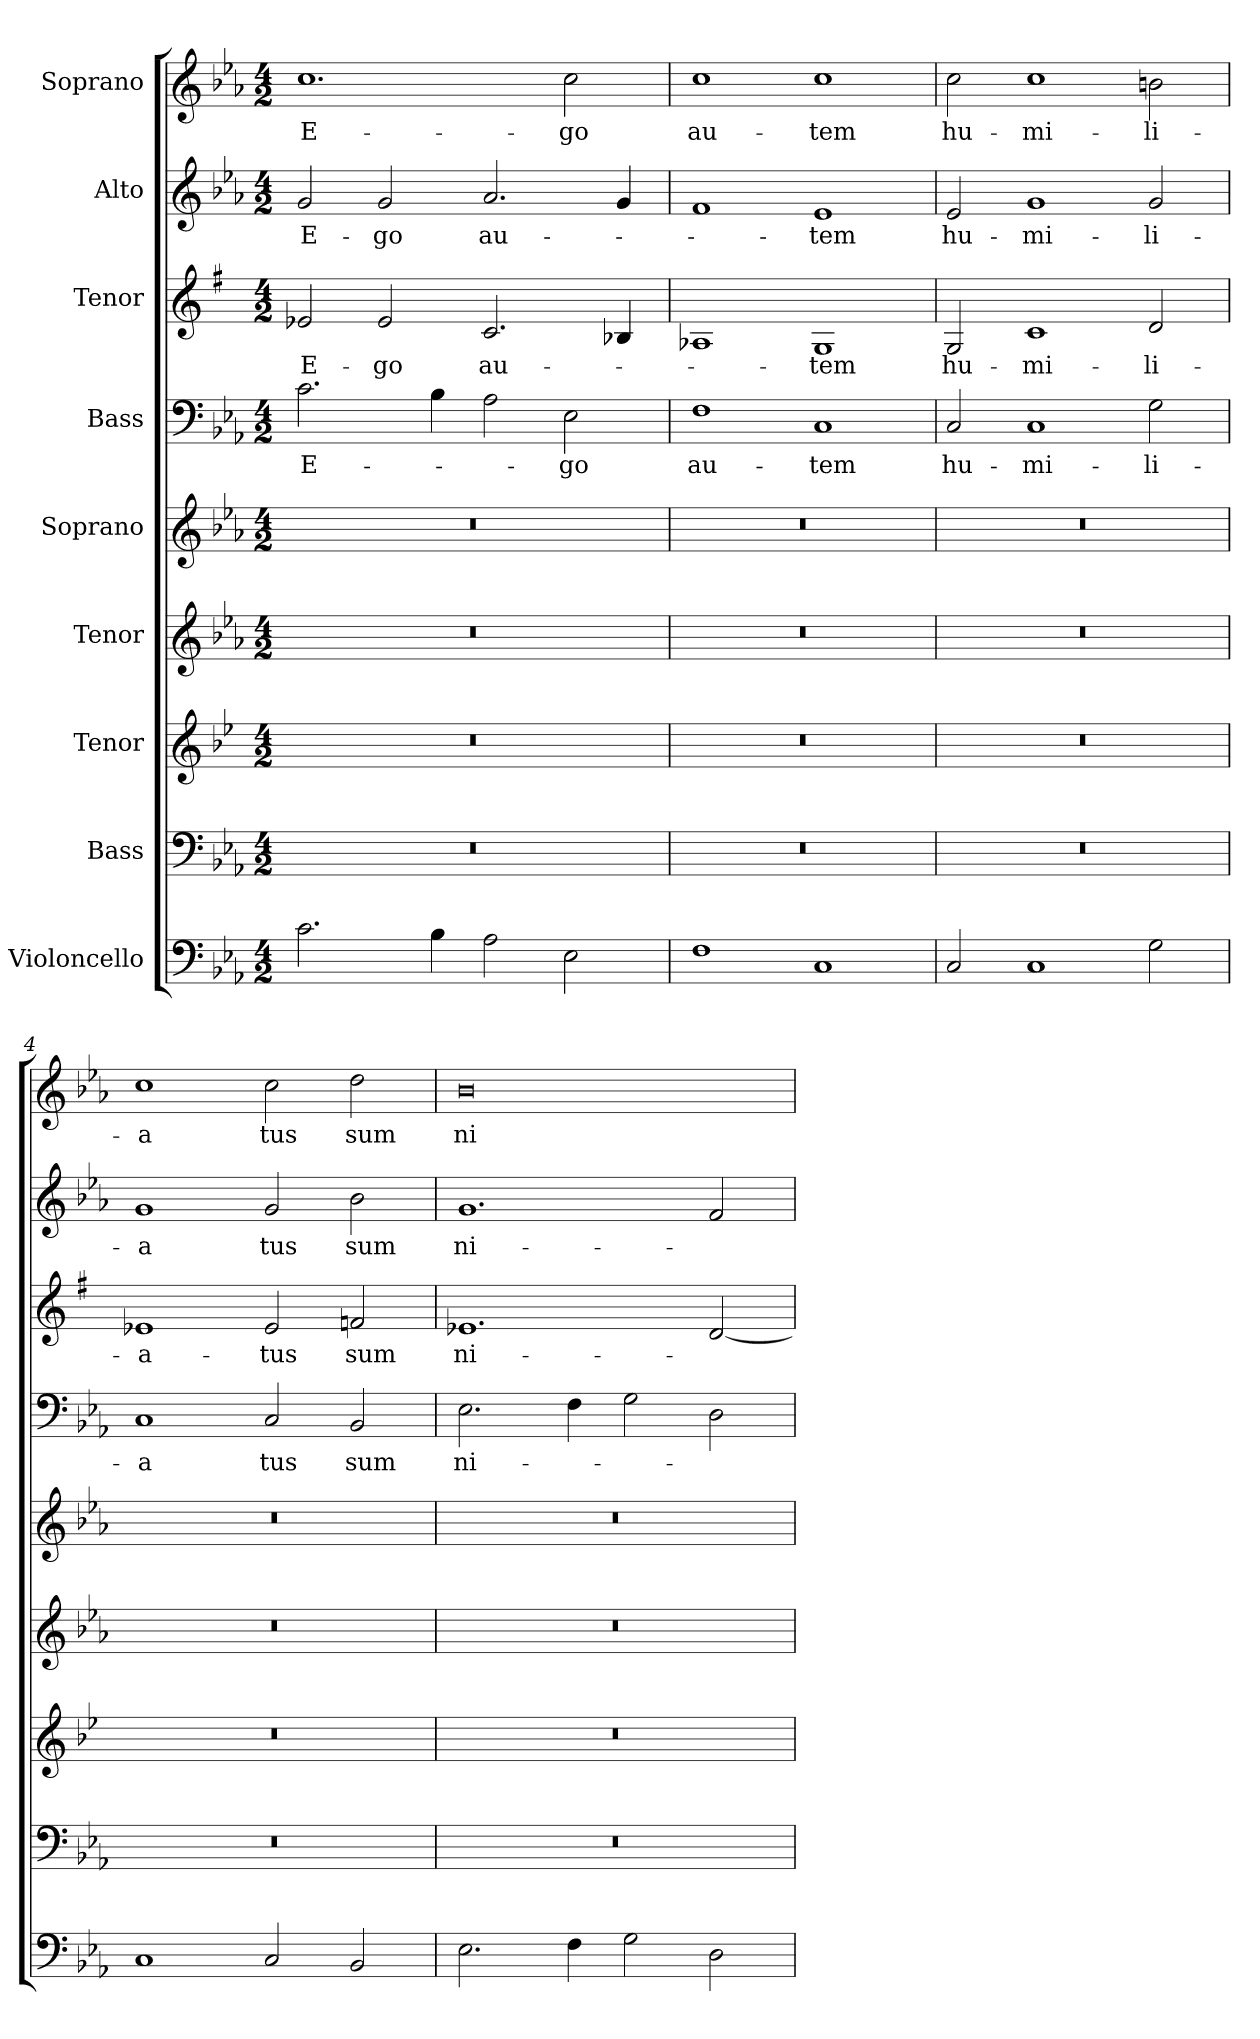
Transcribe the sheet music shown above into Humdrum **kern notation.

**kern	**kern	**kern	**kern	**kern	**kern	**text	**kern	**text	**kern	**text	**kern	**text
*part9	*part8	*part7	*part6	*part5	*part4	*part4	*part3	*part3	*part2	*part2	*part1	*part1
*staff9	*staff8	*staff7	*staff6	*staff5	*staff4	*staff4	*staff3	*staff3	*staff2	*staff2	*staff1	*staff1
*I"Violoncello	*I"Bass	*I"Tenor	*I"Tenor	*I"Soprano	*I"Bass	*	*I"Tenor	*	*I"Alto	*	*I"Soprano	*
*clefF4	*clefF4	*clefG2	*clefG2	*clefG2	*clefF4	*	*clefG2	*	*clefG2	*	*clefG2	*
*k[b-e-a-]	*k[b-e-a-]	*k[b-e-]	*k[b-e-a-]	*k[b-e-a-]	*k[b-e-a-]	*	*k[f#]	*	*k[b-e-a-]	*	*k[b-e-a-]	*
*M4/2	*M4/2	*M4/2	*M4/2	*M4/2	*M4/2	*	*M4/2	*	*M4/2	*	*M4/2	*
*MM224	*MM224	*MM224	*MM224	*MM224	*MM224	*	*MM224	*	*MM224	*	*MM224	*
=1	=1	=1	=1	=1	=1	=1	=1	=1	=1	=1	=1	=1
2.c\	0r	0r	0r	0r	2.c\	E-	2e-X/	E-	2g/	E-	1.cc	E-
.	.	.	.	.	.	.	2e-/	-go	2g/	-go	.	.
4B-\	.	.	.	.	4B-\	.	.	.	.	.	.	.
2A-\	.	.	.	.	2A-\	.	2.c/	au-	2.a-/	au-	.	.
2E-\	.	.	.	.	2E-\	-go	.	.	.	.	2cc\	-go
.	.	.	.	.	.	.	4B-X/	.	4g/	.	.	.
=2	=2	=2	=2	=2	=2	=2	=2	=2	=2	=2	=2	=2
1F	0r	0r	0r	0r	1F	au-	1A-X	.	1f	.	1cc	au-
1C	.	.	.	.	1C	-tem	1G	-tem	1e-	-tem	1cc	-tem
=3	=3	=3	=3	=3	=3	=3	=3	=3	=3	=3	=3	=3
2C/	0r	0r	0r	0r	2C/	hu-	2G/	hu-	2e-/	hu-	2cc\	hu-
1C	.	.	.	.	1C	-mi-	1c	-mi-	1g	-mi-	1cc	-mi-
2G\	.	.	.	.	2G\	-li-	2d/	-li-	2g/	-li-	2bn\	-li-
=4	=4	=4	=4	=4	=4	=4	=4	=4	=4	=4	=4	=4
1C	0r	0r	0r	0r	1C	-a	1e-X	-a-	1g	-a	1cc	-a
2C/	.	.	.	.	2C/	tus	2e-/	-tus	2g/	tus	2cc\	tus
2BB-/	.	.	.	.	2BB-/	sum	2fn/	sum	2b-\	sum	2dd\	sum
=5	=5	=5	=5	=5	=5	=5	=5	=5	=5	=5	=5	=5
2.E-\	0r	0r	0r	0r	2.E-\	ni-	1.e-X	ni-	1.g	ni-	0b-	ni-
4F\	.	.	.	.	4F\	.	.	.	.	.	.	.
2G\	.	.	.	.	2G\	.	.	.	.	.	.	.
2D\	.	.	.	.	2D\	.	[2d/	.	2f/	.	.	.
=	=	=	=	=	=	=	=	=	=	=	=	=
*-	*-	*-	*-	*-	*-	*-	*-	*-	*-	*-	*-	*-
